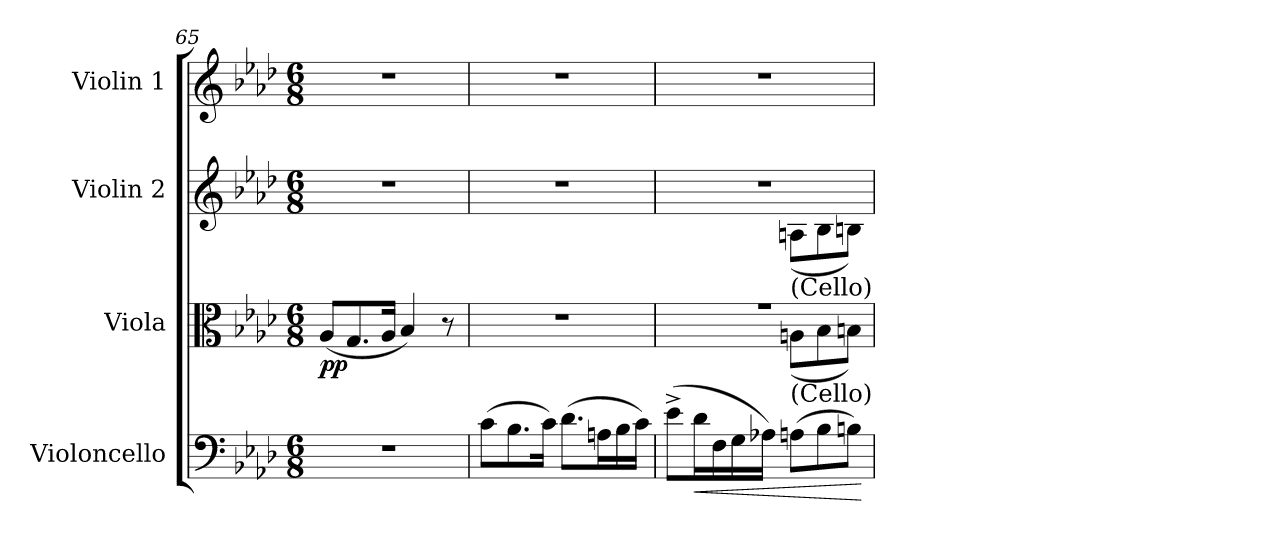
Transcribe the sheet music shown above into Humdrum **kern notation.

**kern	**dynam	**kern	**dynam	**kern	**kern
*part4	*part4	*part3	*part3	*part2	*part1
*staff4	*staff4	*staff3	*staff3	*staff2	*staff1
*I"Violoncello	*	*I"Viola	*	*I"Violin 2	*I"Violin 1
*I'Vc	*	*I'Vla	*	*I'Vln	*I'Vln
!!LO:LB:g=z
*clefF4	*	*clefC3	*	*clefG2	*clefG2
*k[b-e-a-d-]	*	*k[b-e-a-d-]	*	*k[b-e-a-d-]	*k[b-e-a-d-]
*M6/8	*	*M6/8	*	*M6/8	*M6/8
=65	=65	=65	=65	=65	=65
!	!	!	!LO:DY:b	!	!
2.r	.	(8A-/L	pp	2.r	2.r
.	.	8.G/	.	.	.
.	.	16A-/Jk	.	.	.
.	.	4B-/)	.	.	.
.	.	8r	.	.	.
=66	=66	=66	=66	=66	=66
!	!LO:DY:b	!	!	!	!
!	!LO:DY:n=1:b	!	!	!	!
(8c\L	p other-dynamics	2.r	.	2.r	2.r
8.B-\	.	.	.	.	.
16c\Jk)	.	.	.	.	.
(8.d-\L	.	.	.	.	.
16An\L	.	.	.	.	.
16B-\	.	.	.	.	.
16c\JJ)	.	.	.	.	.
=67	=67	=67	=67	=67	=67
*	*	*^	*	*^	*
(8e-^\L	.	2.r	4.ryy	.	2.r	4.ryy	2.r
!	!LO:HP:b	!	!	!	!	!	!
16d-\L	<	.	.	.	.	.	.
16F\	.	.	.	.	.	.	.
16G\	.	.	.	.	.	.	.
16A-X\JJ)	.	.	.	.	.	.	.
!	!	!	!	!	!	!LO:TX:b:t=(Cello)	!
!	!	!	!LO:TX:b:t=(Cello)	!	!	!	!
(8An\L	.	.	(8An\L	.	.	(8An\L	.
8B-\	.	.	8B-\	.	.	8B-\	.
8Bn\J)	.	.	8Bn\J)	.	.	8Bn\J)	.
*	*	*v	*v	*	*	*	*
*	*	*	*	*v	*v	*
.	[	.	.	.	.
=	=	=	=	=	=
*-	*-	*-	*-	*-	*-
